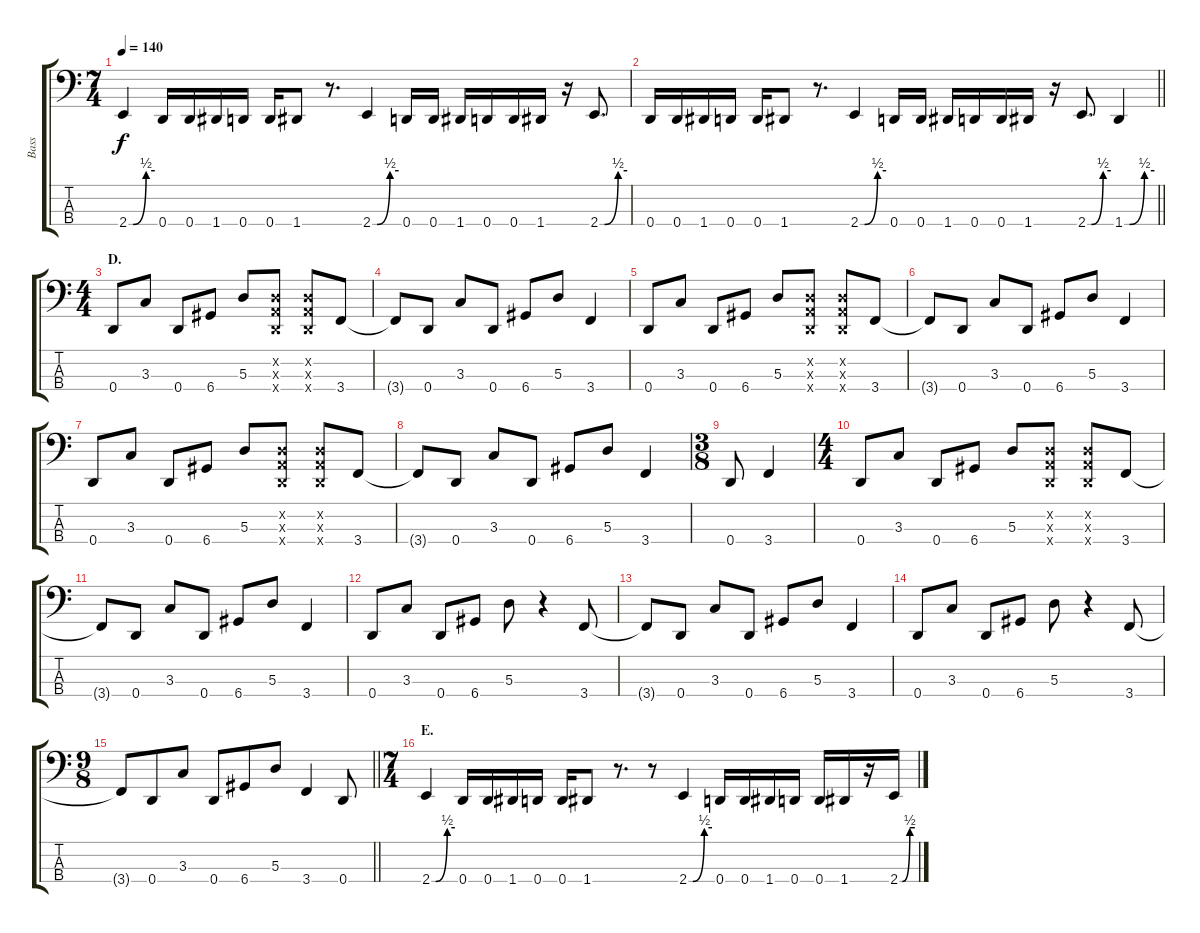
\track ("Bass" "Bass") {instrument electricbasspick}
\staff {score tabs}
\tuning (G2 D2 A1 D1) {hide}
\ts (7 4)
\tempo 140
\clef f4
\ks c
2.4{be (custom 0 0 10 0 40 2 60 2)}.4{dy f} 0.4.16 0.4.16 1.4.16 0.4.16 0.4.16 1.4.8 r.8{d} 2.4{be (custom 0 0 10 0 40 2 60 2)}.4 0.4.16 0.4.16 1.4.16 0.4.16 0.4.16 1.4.16 r.16 2.4{be (custom 0 0 10 0 40 2 60 2)}.8{d} |
\barLineRight lightlight
0.4.16 0.4.16 1.4.16 0.4.16 0.4.16 1.4.8 r.8{d} 2.4{be (custom 0 0 10 0 40 2 60 2)}.4 0.4.16 0.4.16 1.4.16 0.4.16 0.4.16 1.4.16 r.16 2.4{be (custom 0 0 10 0 40 2 60 2)}.8{d} 1.4{be (custom 0 0 10 0 40 2 60 2)}.4 |
\ts (4 4)
\section ("" "D.")
0.4.8 3.3.8 0.4.8 6.4.8 5.3.8 (0.2{x} 0.3{x} 0.4{x}).8 (0.2{x} 0.3{x} 0.4{x}).8 3.4.8 |
3.4{t}.8 0.4.8 3.3.8 0.4.8 6.4.8 5.3.8 3.4.4 |
0.4.8 3.3.8 0.4.8 6.4.8 5.3.8 (0.2{x} 0.3{x} 0.4{x}).8 (0.2{x} 0.3{x} 0.4{x}).8 3.4.8 |
3.4{t}.8 0.4.8 3.3.8 0.4.8 6.4.8 5.3.8 3.4.4 |
0.4.8 3.3.8 0.4.8 6.4.8 5.3.8 (0.2{x} 0.3{x} 0.4{x}).8 (0.2{x} 0.3{x} 0.4{x}).8 3.4.8 |
3.4{t}.8 0.4.8 3.3.8 0.4.8 6.4.8 5.3.8 3.4.4 |
\ts (3 8)
0.4.8 3.4.4 |
\ts (4 4)
0.4.8 3.3.8 0.4.8 6.4.8 5.3.8 (0.2{x} 0.3{x} 0.4{x}).8 (0.2{x} 0.3{x} 0.4{x}).8 3.4.8 |
3.4{t}.8 0.4.8 3.3.8 0.4.8 6.4.8 5.3.8 3.4.4 |
0.4.8 3.3.8 0.4.8 6.4.8 5.3.8 r.4 3.4.8 |
3.4{t}.8 0.4.8 3.3.8 0.4.8 6.4.8 5.3.8 3.4.4 |
0.4.8 3.3.8 0.4.8 6.4.8 5.3.8 r.4 3.4.8 |
\ts (9 8)
\barLineRight lightlight
3.4{t}.8 0.4.8 3.3.8 0.4.8 6.4.8 5.3.8 3.4.4 0.4.8 |
\ts (7 4)
\section ("" "E.")
2.4{be (custom 0 0 10 0 40 2 60 2)}.4 0.4.16 0.4.16 1.4.16 0.4.16 0.4.16 1.4.8 r.8{d} r.8 2.4{be (custom 0 0 10 0 40 2 60 2)}.4 0.4.16 0.4.16 1.4.16 0.4.16 0.4.16 1.4.16 r.16 2.4{be (custom 0 0 10 0 40 2 60 2)}.16
